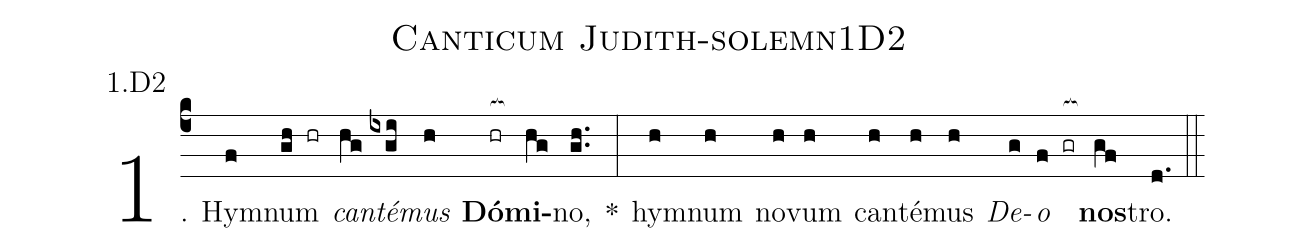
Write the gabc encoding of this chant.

name: Canticum Judith-solemn1D2;
annotation: 1.D2;
%%
(c4)1. Hym(f)num(gh hr) <i>can</i>(hg)<i>té</i>(ixgi)<i>mus</i>(h) <b>Dó</b>(hr[ocb:1{])<b>mi</b>(hg[ocb:0}])no,(gh..) *(:) hym(h)num(h) no(h)vum(h) can(h)té(h)mus(h) <i>De</i>(g)<i>o</i>(f gr[ocb:1{]) <b>nos</b>(gf[ocb:0}])tro.(d.) (::)
